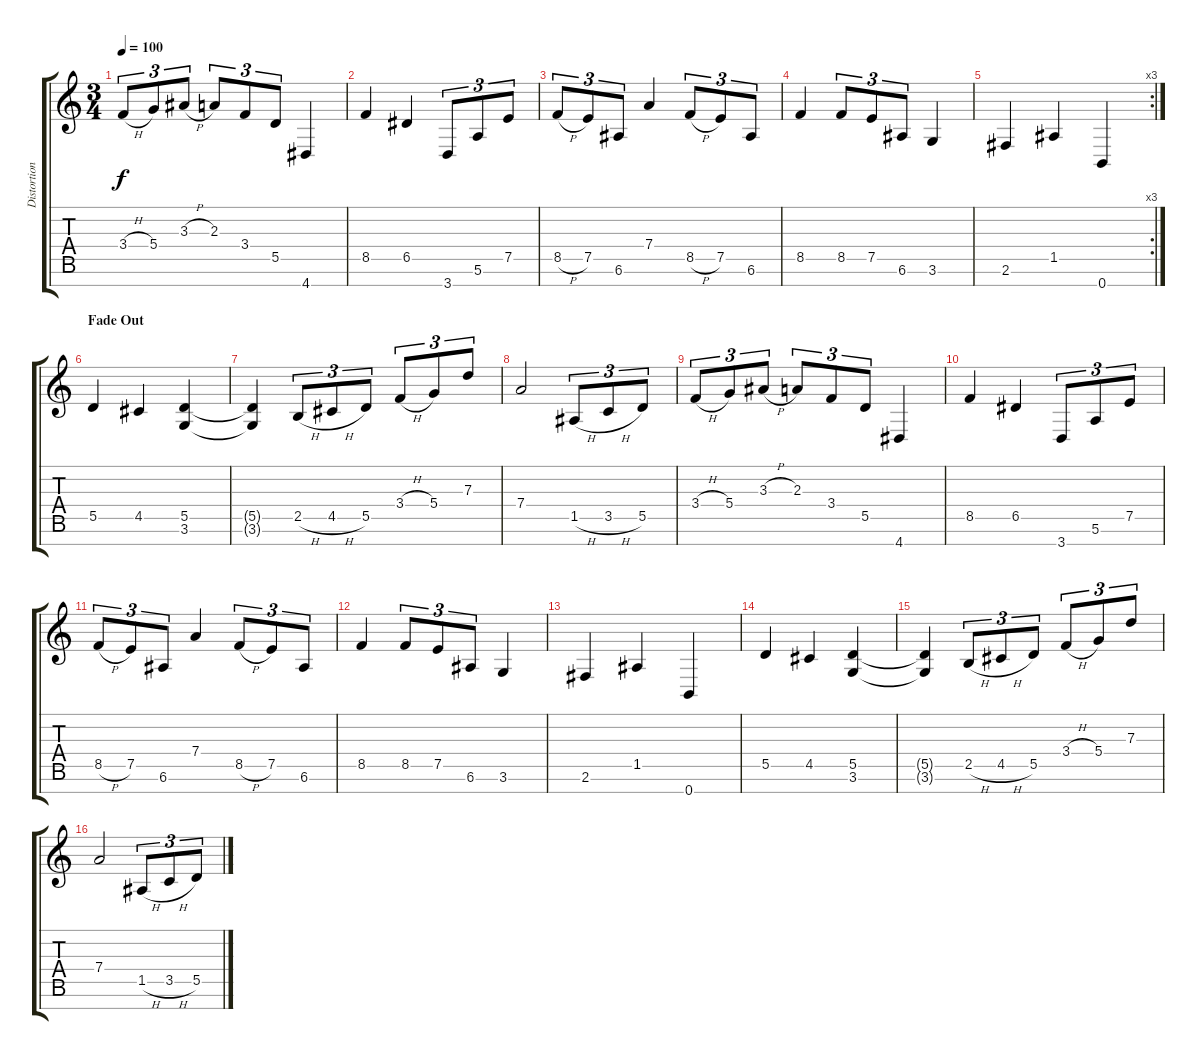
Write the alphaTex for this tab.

\track ("Distortion Guitar" "Distortion") {instrument distortionguitar}
\staff {score tabs}
\tuning (E4 B3 G3 D3 A2 E2 B1) {hide}
\ts (3 4)
\tempo 100
\clef g2
\ks c
3.4{h}.8{tu (3 2) dy f} 5.4.8{tu (3 2)} 3.3{h}.8{tu (3 2)} 2.3.8{tu (3 2)} 3.4.8{tu (3 2)} 5.5.8{tu (3 2)} 4.7.4 |
8.5.4 6.5.4 3.7.8{tu (3 2)} 5.6.8{tu (3 2)} 7.5.8{tu (3 2)} |
8.5{h}.8{tu (3 2)} 7.5.8{tu (3 2)} 6.6.8{tu (3 2)} 7.4.4 8.5{h}.8{tu (3 2)} 7.5.8{tu (3 2)} 6.6.8{tu (3 2)} |
8.5.4 8.5.8{tu (3 2)} 7.5.8{tu (3 2)} 6.6.8{tu (3 2)} 3.6.4 |
\rc 3
2.6.4 1.5.4 0.7.4 |
\section ("" "Fade Out")
5.5.4{volume 13} 4.5.4 (5.5 3.6).4 |
(5.5{t} 3.6{t}).4 2.5{h}.8{tu (3 2)} 4.5{h}.8{tu (3 2)} 5.5.8{tu (3 2)} 3.4{h}.8{tu (3 2)} 5.4.8{tu (3 2)} 7.3.8{tu (3 2)} |
7.4.2{volume 10} 1.5{h}.8{tu (3 2)} 3.5{h}.8{tu (3 2)} 5.5.8{tu (3 2)} |
3.4{h}.8{tu (3 2)} 5.4.8{tu (3 2)} 3.3{h}.8{tu (3 2)} 2.3.8{tu (3 2)} 3.4.8{tu (3 2)} 5.5.8{tu (3 2)} 4.7.4 |
8.5.4{volume 7} 6.5.4 3.7.8{tu (3 2)} 5.6.8{tu (3 2)} 7.5.8{tu (3 2)} |
8.5{h}.8{tu (3 2)} 7.5.8{tu (3 2)} 6.6.8{tu (3 2)} 7.4.4 8.5{h}.8{tu (3 2)} 7.5.8{tu (3 2)} 6.6.8{tu (3 2)} |
8.5.4{volume 4} 8.5.8{tu (3 2)} 7.5.8{tu (3 2)} 6.6.8{tu (3 2)} 3.6.4 |
2.6.4 1.5.4 0.7.4 |
5.5.4{volume 2} 4.5.4 (5.5 3.6).4 |
(5.5{t} 3.6{t}).4 2.5{h}.8{tu (3 2)} 4.5{h}.8{tu (3 2)} 5.5.8{tu (3 2)} 3.4{h}.8{tu (3 2)} 5.4.8{tu (3 2)} 7.3.8{tu (3 2)} |
7.4.2{volume 0} 1.5{h}.8{tu (3 2)} 3.5{h}.8{tu (3 2)} 5.5.8{tu (3 2)}
